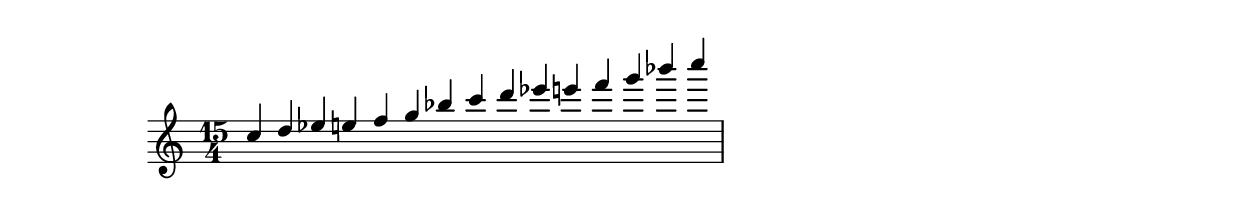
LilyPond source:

\version "2.18.2" \score { \new Staff << \new Voice { \set midiInstrument = #"piano" \voiceOne
 \key c \major \time 15/4
\override Voice.TextScript.font-size = #-4
 { c'' d'' ees'' e'' f'' g'' bes'' c''' d''' ees''' e''' f''' g''' bes''' c''''  } 
 } >> \layout { } \midi { \context { \Staff \remove "Staff_performer" }
\context { \Voice \consists "Staff_performer" } \tempo 2 = 60 } }
\paper{oddHeaderMarkup = ##f oddFooterMarkup = ##f}
